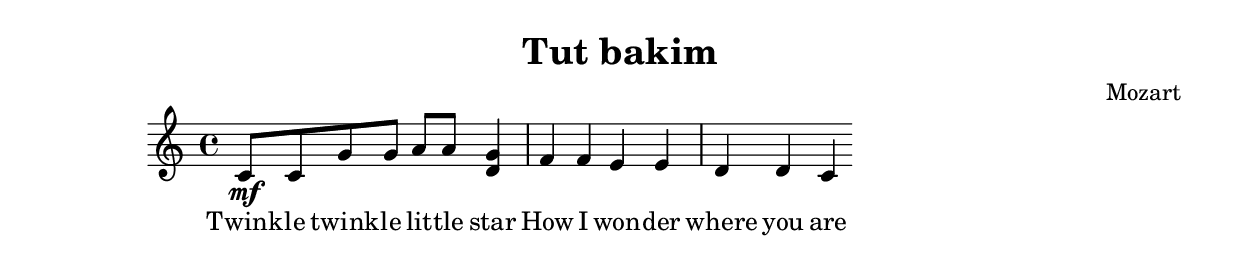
\header {
  title = "Tut bakim"
  composer = "Mozart"
}

\relative c' {
  c8\mf c g' g
  a a <g d>4
  f4 f e e
  d d c
}

\addlyrics {
  Twink -- le twink -- le lit -- tle star
  How I won -- der where you are
}
